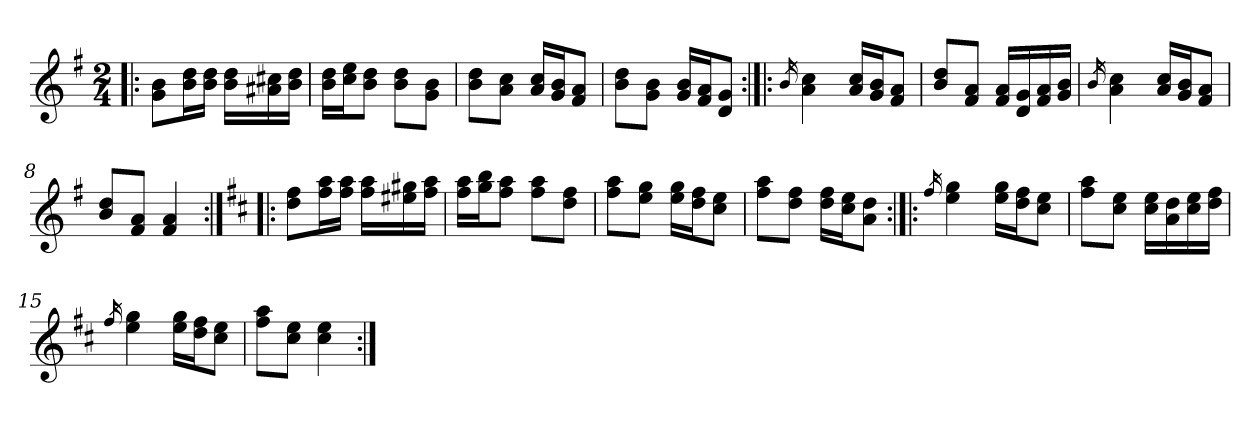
**kern
*part1
*staff1
*clefG2
*k[f#]
*G:
*M2/4
=1!|:
8g\ 8b\L
16b\ 16dd\L
16b\ 16dd\JJ
16b\ 16dd\LL
16a#X\ 16cc#X\
16b\ 16dd\JJ
=2
16b\ 16dd\LL
16cc\ 16ee\J
8b\ 8dd\J
8b\ 8dd\L
8g\ 8b\J
=3
8b\ 8dd\L
8a\ 8cc\J
16a/ 16cc/LL
16g/ 16b/J
8f#/ 8a/J
=4
8b\ 8dd\L
8g\ 8b\J
16g/ 16b/LL
16f#/ 16a/J
8d/ 8g/J
=5:|!|:
16qb/
4a\ 4cc\
16a/ 16cc/LL
16g/ 16b/J
8f#/ 8a/J
=6
8b/ 8dd/L
8f#/ 8a/J
16f#/ 16a/LL
16d/ 16g/
16f#/ 16a/
16g/ 16b/JJ
=7
16qb/
4a\ 4cc\
16a/ 16cc/LL
16g/ 16b/J
8f#/ 8a/J
!!LO:LB:g=z
=8
8b/ 8dd/L
8f#/ 8a/J
4f#/ 4a/
=9:|!|:
*k[f#c#]
*D:
8dd\ 8ff#\L
16ff#\ 16aa\L
16ff#\ 16aa\JJ
16ff#\ 16aa\LL
16ee#X\ 16gg#X\
16ff#\ 16aa\JJ
=10
16ff#\ 16aa\LL
16gg\ 16bb\J
8ff#\ 8aa\J
8ff#\ 8aa\L
8dd\ 8ff#\J
=11
8ff#\ 8aa\L
8ee\ 8gg\J
16ee\ 16gg\LL
16dd\ 16ff#\J
8cc#\ 8ee\J
=12
8ff#\ 8aa\L
8dd\ 8ff#\J
16dd\ 16ff#\LL
16cc#\ 16ee\J
8a\ 8dd\J
=13:|!|:
16qff#/
4ee\ 4gg\
16ee\ 16gg\LL
16dd\ 16ff#\J
8cc#\ 8ee\J
=14
8ff#\ 8aa\L
8cc#\ 8ee\J
16cc#\ 16ee\LL
16a\ 16dd\
16cc#\ 16ee\
16dd\ 16ff#\JJ
!!LO:LB:g=z
=15
16qff#/
4ee\ 4gg\
16ee\ 16gg\LL
16dd\ 16ff#\J
8cc#\ 8ee\J
=16
8ff#\ 8aa\L
8cc#\ 8ee\J
4cc#\ 4ee\
=:|!
*-
